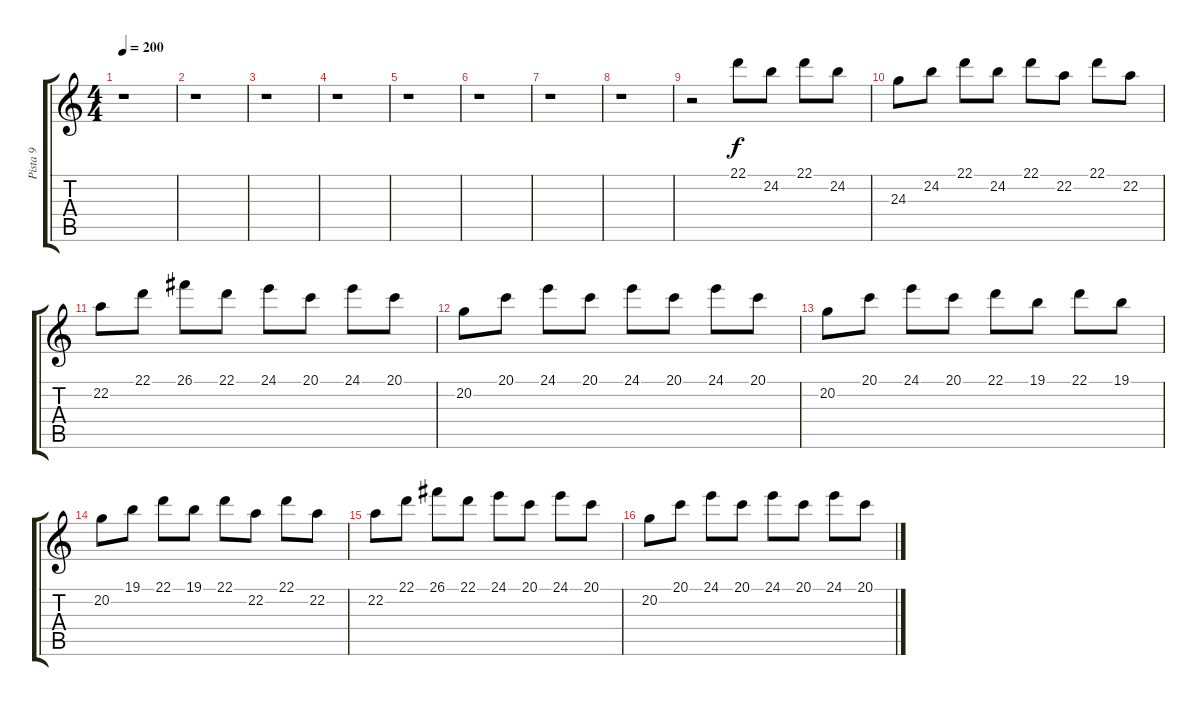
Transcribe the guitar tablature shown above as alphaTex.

\track ("Pista 9" "Pista 9") {instrument stringensemble1}
\staff {score tabs}
\tuning (E4 B3 G3 D3 A2 E2) {hide}
\ts (4 4)
\tempo 200
\clef g2
\ks c
r.1{dy f} |
r.1 |
r.1 |
r.1 |
r.1 |
r.1 |
r.1 |
r.1 |
r.2 22.1.8 24.2.8 22.1.8 24.2.8 |
24.3.8 24.2.8 22.1.8 24.2.8 22.1.8 22.2.8 22.1.8 22.2.8 |
22.2.8 22.1.8 26.1.8 22.1.8 24.1.8 20.1.8 24.1.8 20.1.8 |
20.2.8 20.1.8 24.1.8 20.1.8 24.1.8 20.1.8 24.1.8 20.1.8 |
20.2.8 20.1.8 24.1.8 20.1.8 22.1.8 19.1.8 22.1.8 19.1.8 |
20.2.8 19.1.8 22.1.8 19.1.8 22.1.8 22.2.8 22.1.8 22.2.8 |
22.2.8 22.1.8 26.1.8 22.1.8 24.1.8 20.1.8 24.1.8 20.1.8 |
20.2.8 20.1.8 24.1.8 20.1.8 24.1.8 20.1.8 24.1.8 20.1.8
